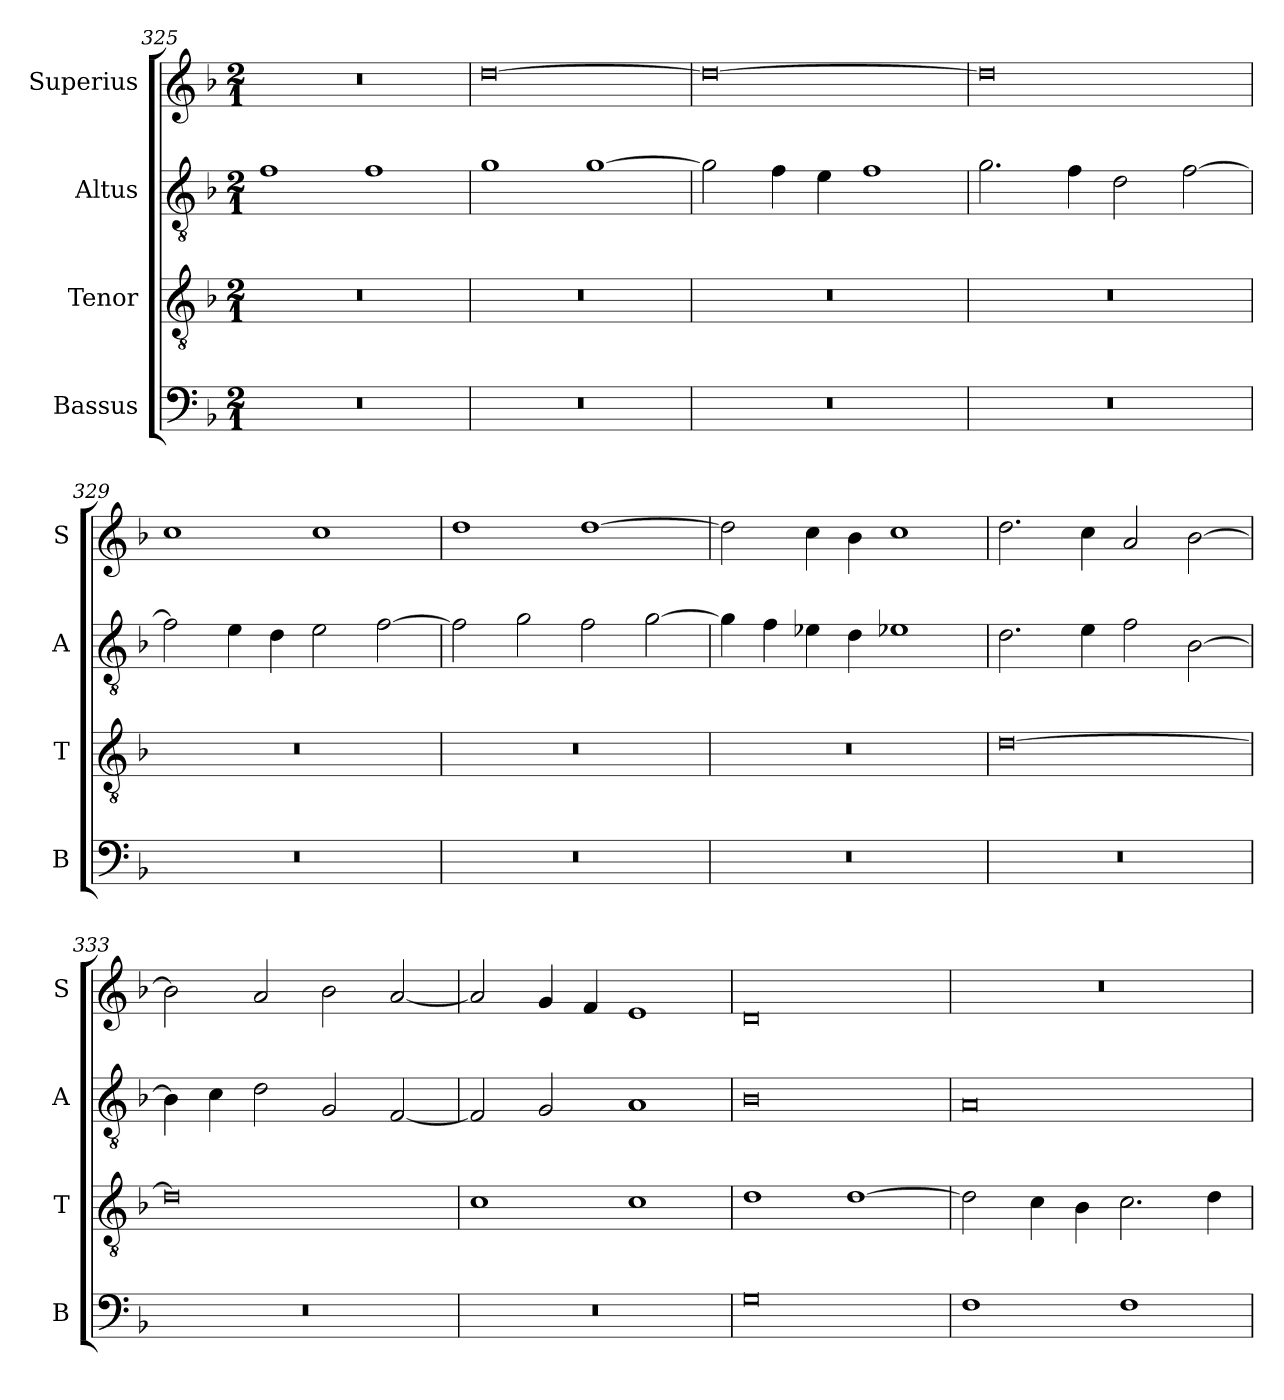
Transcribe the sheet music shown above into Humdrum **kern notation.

**kern	**kern	**kern	**kern
*part4	*part3	*part2	*part1
*staff4	*staff3	*staff2	*staff1
*I"Bassus	*I"Tenor	*I"Altus	*I"Superius
*I'B	*I'T	*I'A	*I'S
*clefF4	*clefGv2	*clefGv2	*clefG2
*k[b-]	*k[b-]	*k[b-]	*k[b-]
*M2/1	*M2/1	*M2/1	*M2/1
=325	=325	=325	=325
0r	0r	1f	0r
.	.	1f	.
=326	=326	=326	=326
0r	0r	1g	[0dd
.	.	[1g	.
=327	=327	=327	=327
0r	0r	2g\]	0dd_
.	.	4f\	.
.	.	4e\	.
.	.	1f	.
=328	=328	=328	=328
0r	0r	2.g\	0dd]
.	.	4f\	.
.	.	2d\	.
.	.	[2f\	.
=329	=329	=329	=329
0r	0r	2f\]	1cc
.	.	4e\	.
.	.	4d\	.
.	.	2e\	1cc
.	.	[2f\	.
=330	=330	=330	=330
0r	0r	2f\]	1dd
.	.	2g\	.
.	.	2f\	[1dd
.	.	[2g\	.
=331	=331	=331	=331
0r	0r	4g\]	2dd\]
.	.	4f\	.
.	.	4e-X\	4cc\
.	.	4d\	4b-\
.	.	1e-X	1cc
=332	=332	=332	=332
0r	[0d	2.d\	2.dd\
.	.	4e\	4cc\
.	.	2f\	2a/
.	.	[2B-\	[2b-\
=333	=333	=333	=333
0r	0d]	4B-\]	2b-\]
.	.	4c\	.
.	.	2d\	2a/
.	.	2G/	2b-\
.	.	[2F/	[2a/
=334	=334	=334	=334
0r	1c	2F/]	2a/]
.	.	2G/	4g/
.	.	.	4f/
.	1c	1A	1e
=335	=335	=335	=335
0G	1d	0B-	0d
.	[1d	.	.
=336	=336	=336	=336
1F	2d\]	0A	0r
.	4c\	.	.
.	4B-\	.	.
1F	2.c\	.	.
.	4d\	.	.
=	=	=	=
*-	*-	*-	*-
